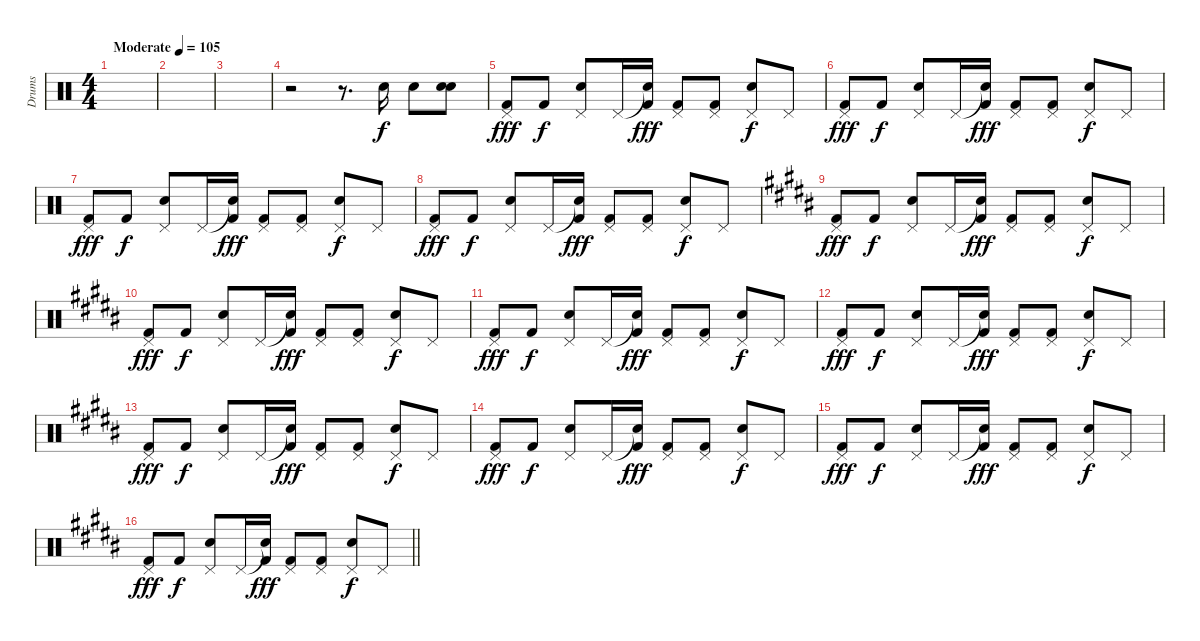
\track ("Drums" "Drums") {instrument percussion}
\staff {score}
\articulation defaults
\ts (4 4)
\tempo (105 "Moderate")
\clef neutral
\ks c
|
|
|
r.2 r.8{d} "Electric Snare (hit)".16 "Electric Snare (hit)".8 ("Snare (hit) 2" "Electric Snare (hit)").8 |
("Pedal Hi-Hat (hit)" "Kick (hit) 2").8{dy fff} "Kick (hit) 2".8{dy f} ("Pedal Hi-Hat (hit)" "Snare (hit) 2").8 "Pedal Hi-Hat (hit)".16 ("Snare (hit)"{t} "Kick (hit) 2").16{dy fff} ("Pedal Hi-Hat (hit)" "Kick (hit) 2").8 ("Pedal Hi-Hat (hit)" "Kick (hit) 2").8 ("Pedal Hi-Hat (hit)" "Snare (hit) 2").8{dy f} "Pedal Hi-Hat (hit)".8 |
("Pedal Hi-Hat (hit)" "Kick (hit) 2").8{dy fff} "Kick (hit) 2".8{dy f} ("Pedal Hi-Hat (hit)" "Snare (hit) 2").8 "Pedal Hi-Hat (hit)".16 ("Snare (hit)"{t} "Kick (hit) 2").16{dy fff} ("Pedal Hi-Hat (hit)" "Kick (hit) 2").8 ("Pedal Hi-Hat (hit)" "Kick (hit) 2").8 ("Pedal Hi-Hat (hit)" "Snare (hit) 2").8{dy f} "Pedal Hi-Hat (hit)".8 |
("Pedal Hi-Hat (hit)" "Kick (hit) 2").8{dy fff} "Kick (hit) 2".8{dy f} ("Pedal Hi-Hat (hit)" "Snare (hit) 2").8 "Pedal Hi-Hat (hit)".16 ("Snare (hit)"{t} "Kick (hit) 2").16{dy fff} ("Pedal Hi-Hat (hit)" "Kick (hit) 2").8 ("Pedal Hi-Hat (hit)" "Kick (hit) 2").8 ("Pedal Hi-Hat (hit)" "Snare (hit) 2").8{dy f} "Pedal Hi-Hat (hit)".8 |
("Pedal Hi-Hat (hit)" "Kick (hit) 2").8{dy fff} "Kick (hit) 2".8{dy f} ("Pedal Hi-Hat (hit)" "Snare (hit) 2").8 "Pedal Hi-Hat (hit)".16 ("Snare (hit)"{t} "Kick (hit) 2").16{dy fff} ("Pedal Hi-Hat (hit)" "Kick (hit) 2").8 ("Pedal Hi-Hat (hit)" "Kick (hit) 2").8 ("Pedal Hi-Hat (hit)" "Snare (hit) 2").8{dy f} "Pedal Hi-Hat (hit)".8 |
\ks b
("Pedal Hi-Hat (hit)" "Kick (hit) 2").8{dy fff} "Kick (hit) 2".8{dy f} ("Pedal Hi-Hat (hit)" "Snare (hit) 2").8 "Pedal Hi-Hat (hit)".16 ("Snare (hit)"{t} "Kick (hit) 2").16{dy fff} ("Pedal Hi-Hat (hit)" "Kick (hit) 2").8 ("Pedal Hi-Hat (hit)" "Kick (hit) 2").8 ("Pedal Hi-Hat (hit)" "Snare (hit) 2").8{dy f} "Pedal Hi-Hat (hit)".8 |
("Pedal Hi-Hat (hit)" "Kick (hit) 2").8{dy fff} "Kick (hit) 2".8{dy f} ("Pedal Hi-Hat (hit)" "Snare (hit) 2").8 "Pedal Hi-Hat (hit)".16 ("Snare (hit)"{t} "Kick (hit) 2").16{dy fff} ("Pedal Hi-Hat (hit)" "Kick (hit) 2").8 ("Pedal Hi-Hat (hit)" "Kick (hit) 2").8 ("Pedal Hi-Hat (hit)" "Snare (hit) 2").8{dy f} "Pedal Hi-Hat (hit)".8 |
("Pedal Hi-Hat (hit)" "Kick (hit) 2").8{dy fff} "Kick (hit) 2".8{dy f} ("Pedal Hi-Hat (hit)" "Snare (hit) 2").8 "Pedal Hi-Hat (hit)".16 ("Snare (hit)"{t} "Kick (hit) 2").16{dy fff} ("Pedal Hi-Hat (hit)" "Kick (hit) 2").8 ("Pedal Hi-Hat (hit)" "Kick (hit) 2").8 ("Pedal Hi-Hat (hit)" "Snare (hit) 2").8{dy f} "Pedal Hi-Hat (hit)".8 |
("Pedal Hi-Hat (hit)" "Kick (hit) 2").8{dy fff} "Kick (hit) 2".8{dy f} ("Pedal Hi-Hat (hit)" "Snare (hit) 2").8 "Pedal Hi-Hat (hit)".16 ("Snare (hit)"{t} "Kick (hit) 2").16{dy fff} ("Pedal Hi-Hat (hit)" "Kick (hit) 2").8 ("Pedal Hi-Hat (hit)" "Kick (hit) 2").8 ("Pedal Hi-Hat (hit)" "Snare (hit) 2").8{dy f} "Pedal Hi-Hat (hit)".8 |
("Pedal Hi-Hat (hit)" "Kick (hit) 2").8{dy fff} "Kick (hit) 2".8{dy f} ("Pedal Hi-Hat (hit)" "Snare (hit) 2").8 "Pedal Hi-Hat (hit)".16 ("Snare (hit)"{t} "Kick (hit) 2").16{dy fff} ("Pedal Hi-Hat (hit)" "Kick (hit) 2").8 ("Pedal Hi-Hat (hit)" "Kick (hit) 2").8 ("Pedal Hi-Hat (hit)" "Snare (hit) 2").8{dy f} "Pedal Hi-Hat (hit)".8 |
("Pedal Hi-Hat (hit)" "Kick (hit) 2").8{dy fff} "Kick (hit) 2".8{dy f} ("Pedal Hi-Hat (hit)" "Snare (hit) 2").8 "Pedal Hi-Hat (hit)".16 ("Snare (hit)"{t} "Kick (hit) 2").16{dy fff} ("Pedal Hi-Hat (hit)" "Kick (hit) 2").8 ("Pedal Hi-Hat (hit)" "Kick (hit) 2").8 ("Pedal Hi-Hat (hit)" "Snare (hit) 2").8{dy f} "Pedal Hi-Hat (hit)".8 |
("Pedal Hi-Hat (hit)" "Kick (hit) 2").8{dy fff} "Kick (hit) 2".8{dy f} ("Pedal Hi-Hat (hit)" "Snare (hit) 2").8 "Pedal Hi-Hat (hit)".16 ("Snare (hit)"{t} "Kick (hit) 2").16{dy fff} ("Pedal Hi-Hat (hit)" "Kick (hit) 2").8 ("Pedal Hi-Hat (hit)" "Kick (hit) 2").8 ("Pedal Hi-Hat (hit)" "Snare (hit) 2").8{dy f} "Pedal Hi-Hat (hit)".8 |
\barLineRight lightlight
("Pedal Hi-Hat (hit)" "Kick (hit) 2").8{dy fff} "Kick (hit) 2".8{dy f} ("Pedal Hi-Hat (hit)" "Snare (hit) 2").8 "Pedal Hi-Hat (hit)".16 ("Snare (hit)"{t} "Kick (hit) 2").16{dy fff} ("Pedal Hi-Hat (hit)" "Kick (hit) 2").8 ("Pedal Hi-Hat (hit)" "Kick (hit) 2").8 ("Pedal Hi-Hat (hit)" "Snare (hit) 2").8{dy f} "Pedal Hi-Hat (hit)".8
